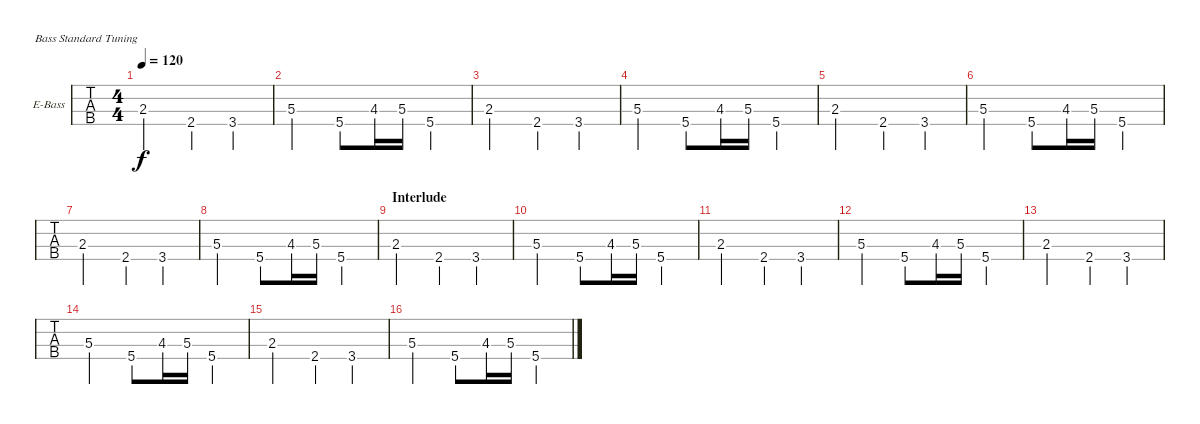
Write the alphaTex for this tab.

\defaultSystemsLayout 4
\bracketExtendMode groupsimilarinstruments
\firstSystemTrackNameOrientation horizontal
\otherSystemsTrackNameOrientation horizontal
\track ("Bass" "E-Bass") {instrument electricbassfinger}
\staff {tabs}
\tuning (G2 D2 A1 E1)
\ts (4 4)
\tempo 120
\clef f4
\ks c
2.3.2{dy f} 2.4.4 3.4.4 |
5.3.2 5.4.8 4.3.16 5.3.16 5.4.4 |
2.3.2 2.4.4 3.4.4 |
5.3.2 5.4.8 4.3.16 5.3.16 5.4.4 |
2.3.2 2.4.4 3.4.4 |
5.3.2 5.4.8 4.3.16 5.3.16 5.4.4 |
2.3.2 2.4.4 3.4.4 |
5.3.2 5.4.8 4.3.16 5.3.16 5.4.4 |
\section ("" "Interlude")
2.3.2 2.4.4 3.4.4 |
5.3.2 5.4.8 4.3.16 5.3.16 5.4.4 |
2.3.2 2.4.4 3.4.4 |
5.3.2 5.4.8 4.3.16 5.3.16 5.4.4 |
2.3.2 2.4.4 3.4.4 |
5.3.2 5.4.8 4.3.16 5.3.16 5.4.4 |
2.3.2 2.4.4 3.4.4 |
5.3.2 5.4.8 4.3.16 5.3.16 5.4.4
